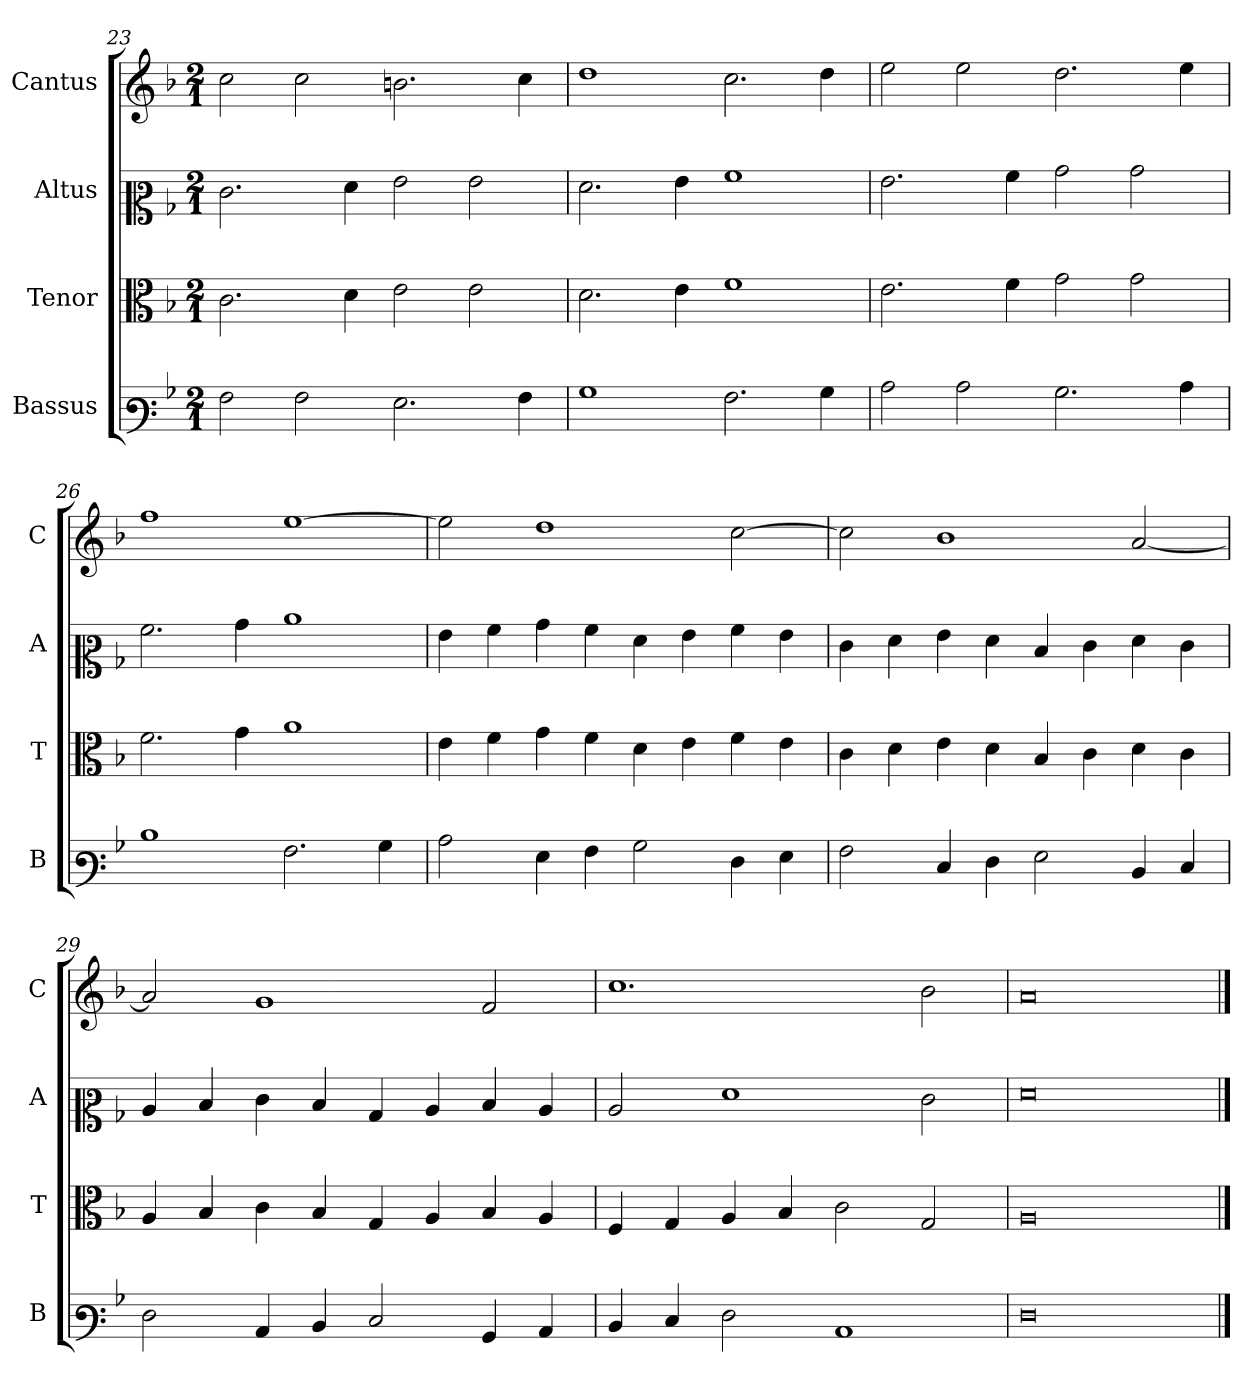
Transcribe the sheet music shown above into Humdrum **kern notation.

**kern	**kern	**kern	**kern
*part4	*part3	*part2	*part1
*staff4	*staff3	*staff2	*staff1
*I"Bassus	*I"Tenor	*I"Altus	*I"Cantus
*I'B	*I'T	*I'A	*I'C
*clefF3	*clefC3	*clefC2	*clefG2
*k[b-]	*k[b-]	*k[b-]	*k[b-]
*M2/1	*M2/1	*M2/1	*M2/1
=23	=23	=23	=23
2A	2.c	2.e	2cc
2A	.	.	2cc
.	4d	4f	.
2.G	2e	2g	2.bn
.	2e	2g	.
4A	.	.	4cc
=24	=24	=24	=24
1B-	2.d	2.f	1dd
.	4e	4g	.
2.A	1f	1a	2.cc
4B-	.	.	4dd
=25	=25	=25	=25
2c	2.e	2.g	2ee
2c	.	.	2ee
.	4f	4a	.
2.B-	2g	2b-	2.dd
.	2g	2b-	.
4c	.	.	4ee
=26	=26	=26	=26
1d	2.f	2.a	1ff
.	4g	4b-	.
2.A	1a	1cc	[1ee
4B-	.	.	.
=27	=27	=27	=27
2c	4e	4g	2ee]
.	4f	4a	.
4G	4g	4b-	1dd
4A	4f	4a	.
2B-	4d	4f	.
.	4e	4g	.
4F	4f	4a	[2cc
4G	4e	4g	.
=28	=28	=28	=28
2A	4c	4e	2cc]
.	4d	4f	.
4E	4e	4g	1b-
4F	4d	4f	.
2G	4B-	4d	.
.	4c	4e	.
4D	4d	4f	[2a
4E	4c	4e	.
=29	=29	=29	=29
2F	4A	4c	2a]
.	4B-	4d	.
4C	4c	4e	1g
4D	4B-	4d	.
2E	4G	4B-	.
.	4A	4c	.
4BB-	4B-	4d	2f
4C	4A	4c	.
=30	=30	=30	=30
4D	4F	2c	1.cc
4E	4G	.	.
2F	4A	1f	.
.	4B-	.	.
1C	2c	.	.
.	2G	2e	2b-
=31	=31	=31	=31
0F	0A	0f	0a
==	==	==	==
*-	*-	*-	*-
